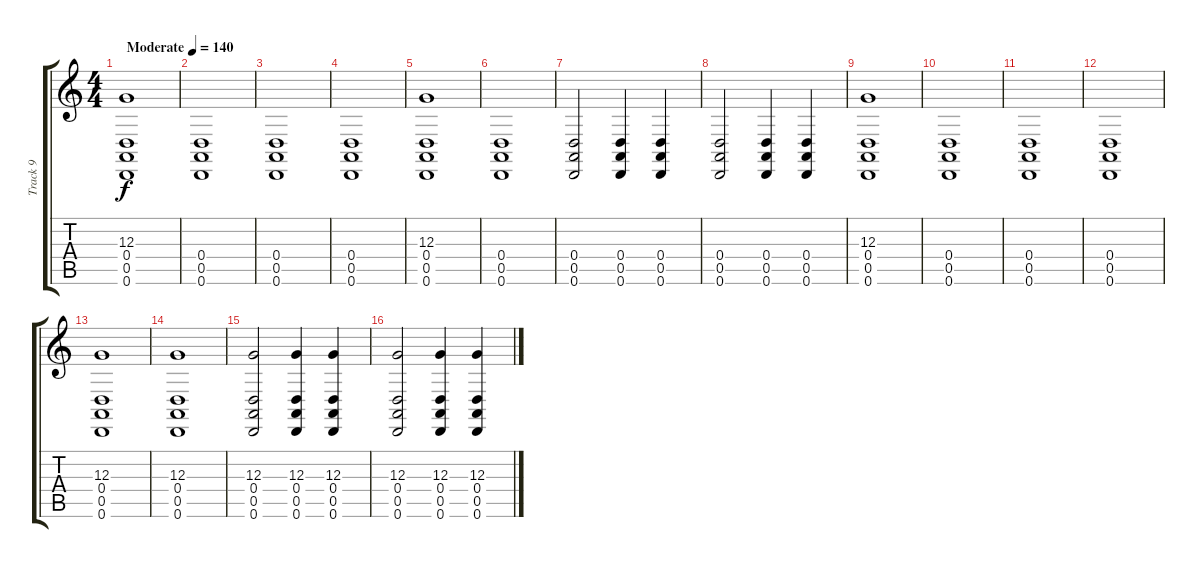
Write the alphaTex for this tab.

\track ("Track 9" "Track 9") {instrument taikodrum}
\staff {score tabs}
\tuning (E4 B3 G3 D3 A2 D2) {hide}
\ts (4 4)
\tempo (140 "Moderate")
\clef g2
\ks c
(12.3 0.4 0.5 0.6).1{dy f instrument taikodrum} |
(0.4 0.5 0.6).1 |
(0.4 0.5 0.6).1 |
(0.4 0.5 0.6).1 |
(12.3 0.4 0.5 0.6).1 |
(0.4 0.5 0.6).1 |
(0.4 0.5 0.6).2 (0.4 0.5 0.6).4 (0.4 0.5 0.6).4 |
(0.4 0.5 0.6).2 (0.4 0.5 0.6).4 (0.4 0.5 0.6).4 |
(12.3 0.4 0.5 0.6).1 |
(0.4 0.5 0.6).1 |
(0.4 0.5 0.6).1 |
(0.4 0.5 0.6).1 |
(12.3 0.4 0.5 0.6).1 |
(12.3 0.4 0.5 0.6).1 |
(12.3 0.4 0.5 0.6).2 (12.3 0.4 0.5 0.6).4 (12.3 0.4 0.5 0.6).4 |
(12.3 0.4 0.5 0.6).2 (12.3 0.4 0.5 0.6).4 (12.3 0.4 0.5 0.6).4
